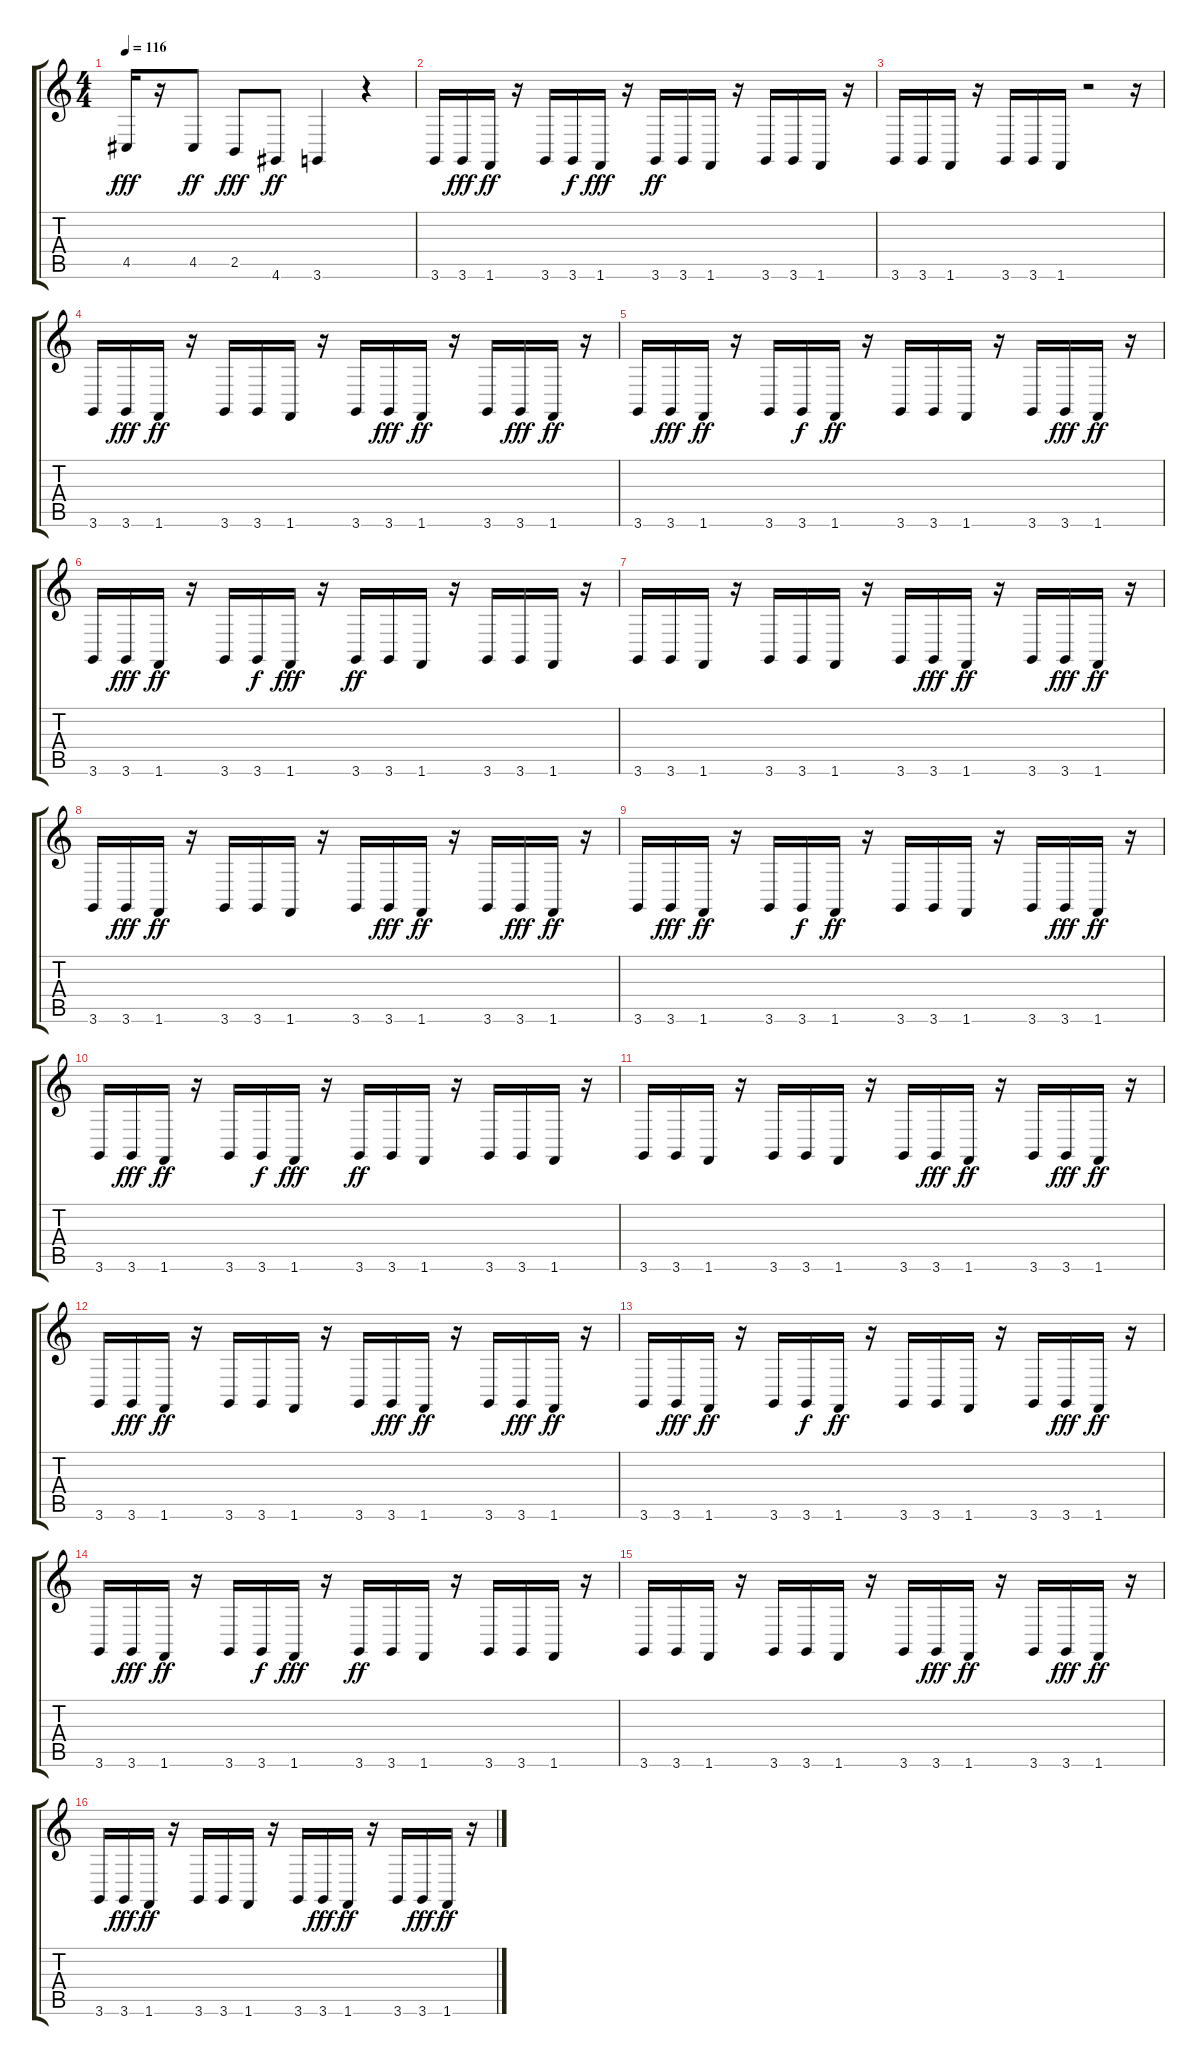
\track "" {instrument lead5charang}
\staff {score tabs}
\tuning (E4 B3 G3 D3 A2 E2) {hide}
\ts (4 4)
\tempo 116
\clef g2
\ks c
4.5.16{dy fff} r.16 4.5.8{dy ff} 2.5.8{dy fff} 4.6.8{dy ff} 3.6.4 r.4 |
3.6.16 3.6.16{dy fff} 1.6.16{dy ff} r.16 3.6.16 3.6.16{dy f} 1.6.16{dy fff} r.16 3.6.16{dy ff} 3.6.16 1.6.16 r.16 3.6.16 3.6.16 1.6.16 r.16 |
3.6.16 3.6.16 1.6.16 r.16 3.6.16 3.6.16 1.6.16 r.2 r.16 |
3.6.16 3.6.16{dy fff} 1.6.16{dy ff} r.16 3.6.16 3.6.16 1.6.16 r.16 3.6.16 3.6.16{dy fff} 1.6.16{dy ff} r.16 3.6.16 3.6.16{dy fff} 1.6.16{dy ff} r.16 |
3.6.16 3.6.16{dy fff} 1.6.16{dy ff} r.16 3.6.16 3.6.16{dy f} 1.6.16{dy ff} r.16 3.6.16 3.6.16 1.6.16 r.16 3.6.16 3.6.16{dy fff} 1.6.16{dy ff} r.16 |
3.6.16 3.6.16{dy fff} 1.6.16{dy ff} r.16 3.6.16 3.6.16{dy f} 1.6.16{dy fff} r.16 3.6.16{dy ff} 3.6.16 1.6.16 r.16 3.6.16 3.6.16 1.6.16 r.16 |
3.6.16 3.6.16 1.6.16 r.16 3.6.16 3.6.16 1.6.16 r.16 3.6.16 3.6.16{dy fff} 1.6.16{dy ff} r.16 3.6.16 3.6.16{dy fff} 1.6.16{dy ff} r.16 |
3.6.16 3.6.16{dy fff} 1.6.16{dy ff} r.16 3.6.16 3.6.16 1.6.16 r.16 3.6.16 3.6.16{dy fff} 1.6.16{dy ff} r.16 3.6.16 3.6.16{dy fff} 1.6.16{dy ff} r.16 |
3.6.16 3.6.16{dy fff} 1.6.16{dy ff} r.16 3.6.16 3.6.16{dy f} 1.6.16{dy ff} r.16 3.6.16 3.6.16 1.6.16 r.16 3.6.16 3.6.16{dy fff} 1.6.16{dy ff} r.16 |
3.6.16 3.6.16{dy fff} 1.6.16{dy ff} r.16 3.6.16 3.6.16{dy f} 1.6.16{dy fff} r.16 3.6.16{dy ff} 3.6.16 1.6.16 r.16 3.6.16 3.6.16 1.6.16 r.16 |
3.6.16 3.6.16 1.6.16 r.16 3.6.16 3.6.16 1.6.16 r.16 3.6.16 3.6.16{dy fff} 1.6.16{dy ff} r.16 3.6.16 3.6.16{dy fff} 1.6.16{dy ff} r.16 |
3.6.16 3.6.16{dy fff} 1.6.16{dy ff} r.16 3.6.16 3.6.16 1.6.16 r.16 3.6.16 3.6.16{dy fff} 1.6.16{dy ff} r.16 3.6.16 3.6.16{dy fff} 1.6.16{dy ff} r.16 |
3.6.16 3.6.16{dy fff} 1.6.16{dy ff} r.16 3.6.16 3.6.16{dy f} 1.6.16{dy ff} r.16 3.6.16 3.6.16 1.6.16 r.16 3.6.16 3.6.16{dy fff} 1.6.16{dy ff} r.16 |
3.6.16 3.6.16{dy fff} 1.6.16{dy ff} r.16 3.6.16 3.6.16{dy f} 1.6.16{dy fff} r.16 3.6.16{dy ff} 3.6.16 1.6.16 r.16 3.6.16 3.6.16 1.6.16 r.16 |
3.6.16 3.6.16 1.6.16 r.16 3.6.16 3.6.16 1.6.16 r.16 3.6.16 3.6.16{dy fff} 1.6.16{dy ff} r.16 3.6.16 3.6.16{dy fff} 1.6.16{dy ff} r.16 |
3.6.16 3.6.16{dy fff} 1.6.16{dy ff} r.16 3.6.16 3.6.16 1.6.16 r.16 3.6.16 3.6.16{dy fff} 1.6.16{dy ff} r.16 3.6.16 3.6.16{dy fff} 1.6.16{dy ff} r.16
